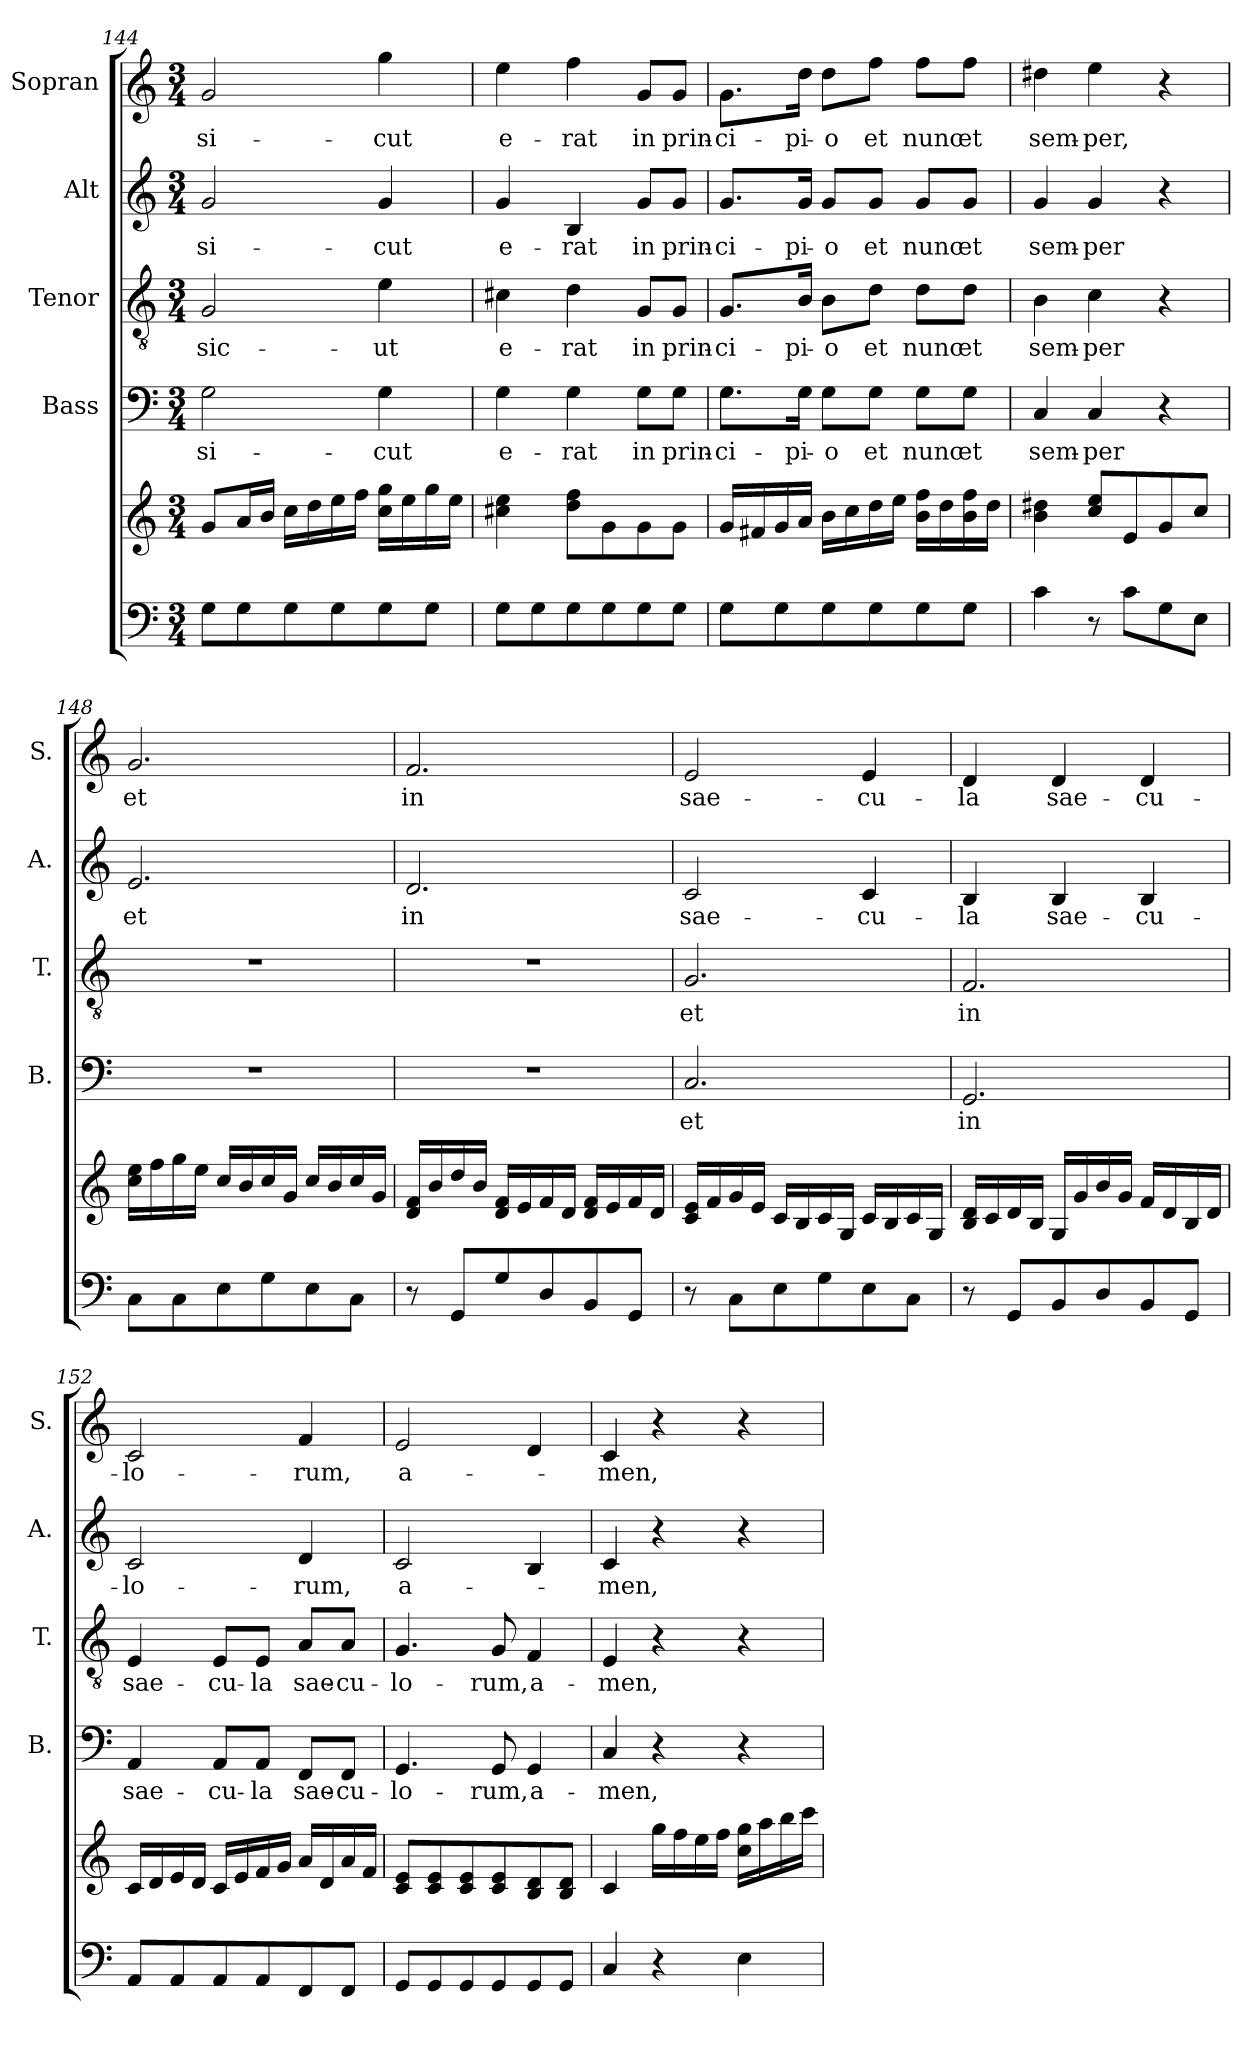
**kern	**kern	**kern	**text	**kern	**text	**kern	**text	**kern	**text
*part5	*part5	*part4	*part4	*part3	*part3	*part2	*part2	*part1	*part1
*staff6	*staff5	*staff4	*staff4	*staff3	*staff3	*staff2	*staff2	*staff1	*staff1
*	*	*I"Bass	*	*I"Tenor	*	*I"Alt	*	*I"Sopran	*
*	*	*I'B.	*	*I'T.	*	*I'A.	*	*I'S.	*
!!LO:LB:g=z
*clefF4	*clefG2	*clefF4	*	*clefGv2	*	*clefG2	*	*clefG2	*
*k[]	*k[]	*k[]	*	*k[]	*	*k[]	*	*k[]	*
*C:	*C:	*C:	*	*C:	*	*C:	*	*C:	*
*M3/4	*M3/4	*M3/4	*	*M3/4	*	*M3/4	*	*M3/4	*
=144	=144	=144	=144	=144	=144	=144	=144	=144	=144
!	!	!	!LO:LY:b	!	!LO:LY:b	!	!LO:LY:b	!	!LO:LY:b
8G\L	8g/L	2G\	si-	2G/	sic-	2g/	si-	2g/	si-
8G\	16a/L	.	.	.	.	.	.	.	.
.	16b/JJ	.	.	.	.	.	.	.	.
8G\	16cc\LL	.	.	.	.	.	.	.	.
.	16dd\	.	.	.	.	.	.	.	.
8G\	16ee\	.	.	.	.	.	.	.	.
.	16ff\JJ	.	.	.	.	.	.	.	.
!	!	!	!LO:LY:b	!	!LO:LY:b	!	!LO:LY:b	!	!LO:LY:b
8G\	16cc\ 16gg\LL	4G\	-cut	4e\	-ut	4g/	-cut	4gg\	-cut
.	16ee\	.	.	.	.	.	.	.	.
8G\J	16gg\	.	.	.	.	.	.	.	.
.	16ee\JJ	.	.	.	.	.	.	.	.
=145	=145	=145	=145	=145	=145	=145	=145	=145	=145
!	!	!	!LO:LY:b	!	!LO:LY:b	!	!LO:LY:b	!	!LO:LY:b
8G\L	4cc#X\ 4ee\	4G\	e-	4c#X\	e-	4g/	e-	4ee\	e-
8G\	.	.	.	.	.	.	.	.	.
!	!	!	!LO:LY:b	!	!LO:LY:b	!	!LO:LY:b	!	!LO:LY:b
8G\	8dd\ 8ff\L	4G\	-rat	4d\	-rat	4B/	-rat	4ff\	-rat
8G\	8g\	.	.	.	.	.	.	.	.
!	!	!	!LO:LY:b	!	!LO:LY:b	!	!LO:LY:b	!	!LO:LY:b
8G\	8g\	8G\L	in	8G/L	in	8g/L	in	8g/L	in
!	!	!	!LO:LY:b	!	!LO:LY:b	!	!LO:LY:b	!	!LO:LY:b
8G\J	8g\J	8G\J	prin-	8G/J	prin-	8g/J	prin-	8g/J	prin-
=146	=146	=146	=146	=146	=146	=146	=146	=146	=146
!	!	!	!LO:LY:b	!	!LO:LY:b	!	!LO:LY:b	!	!LO:LY:b
8G\L	16g/LL	8.G\L	-ci-	8.G/L	-ci-	8.g/L	-ci-	8.g\L	-ci-
.	16f#X/	.	.	.	.	.	.	.	.
8G\	16g/	.	.	.	.	.	.	.	.
!	!	!	!LO:LY:b	!	!LO:LY:b	!	!LO:LY:b	!	!LO:LY:b
.	16a/JJ	16G\Jk	-pi-	16B/Jk	-pi-	16g/Jk	-pi-	16dd\Jk	-pi-
!	!	!	!LO:LY:b	!	!LO:LY:b	!	!LO:LY:b	!	!LO:LY:b
8G\	16b\LL	8G\L	-o	8B\L	-o	8g/L	-o	8dd\L	-o
.	16cc\	.	.	.	.	.	.	.	.
!	!	!	!LO:LY:b	!	!LO:LY:b	!	!LO:LY:b	!	!LO:LY:b
8G\	16dd\	8G\J	et	8d\J	et	8g/J	et	8ff\J	et
.	16ee\JJ	.	.	.	.	.	.	.	.
!	!	!	!LO:LY:b	!	!LO:LY:b	!	!LO:LY:b	!	!LO:LY:b
8G\	16b\ 16ff\LL	8G\L	nunc	8d\L	nunc	8g/L	nunc	8ff\L	nunc
.	16dd\	.	.	.	.	.	.	.	.
!	!	!	!LO:LY:b	!	!LO:LY:b	!	!LO:LY:b	!	!LO:LY:b
8G\J	16b\ 16ff\	8G\J	et	8d\J	et	8g/J	et	8ff\J	et
.	16dd\JJ	.	.	.	.	.	.	.	.
=147	=147	=147	=147	=147	=147	=147	=147	=147	=147
!	!	!	!LO:LY:b	!	!LO:LY:b	!	!LO:LY:b	!	!LO:LY:b
4c\	4b\ 4dd#X\	4C/	sem-	4B\	sem-	4g/	sem-	4dd#X\	sem-
!	!	!	!LO:LY:b	!	!LO:LY:b	!	!LO:LY:b	!	!LO:LY:b
8r	8cc/ 8ee/L	4C/	-per	4c\	-per	4g/	-per	4ee\	-per,
8c\L	8e/	.	.	.	.	.	.	.	.
8G\	8g/	4r	.	4r	.	4r	.	4r	.
8E\J	8cc/J	.	.	.	.	.	.	.	.
=148	=148	=148	=148	=148	=148	=148	=148	=148	=148
!	!	!	!	!	!	!	!LO:LY:b	!	!LO:LY:b
8C\L	16cc\ 16ee\LL	2.r	.	2.r	.	2.e/	et	2.g/	et
.	16ff\	.	.	.	.	.	.	.	.
8C\	16gg\	.	.	.	.	.	.	.	.
.	16ee\JJ	.	.	.	.	.	.	.	.
8E\	16cc/LL	.	.	.	.	.	.	.	.
.	16b/	.	.	.	.	.	.	.	.
8G\	16cc/	.	.	.	.	.	.	.	.
.	16g/JJ	.	.	.	.	.	.	.	.
8E\	16cc/LL	.	.	.	.	.	.	.	.
.	16b/	.	.	.	.	.	.	.	.
8C\J	16cc/	.	.	.	.	.	.	.	.
.	16g/JJ	.	.	.	.	.	.	.	.
!!LO:PB:g=z
=149	=149	=149	=149	=149	=149	=149	=149	=149	=149
!	!	!	!	!	!	!	!LO:LY:b	!	!LO:LY:b
8r	16d/ 16f/LL	2.r	.	2.r	.	2.d/	in	2.f/	in
.	16b/	.	.	.	.	.	.	.	.
8GG/L	16dd/	.	.	.	.	.	.	.	.
.	16b/JJ	.	.	.	.	.	.	.	.
8G/	16d/ 16f/LL	.	.	.	.	.	.	.	.
.	16e/	.	.	.	.	.	.	.	.
8D/	16f/	.	.	.	.	.	.	.	.
.	16d/JJ	.	.	.	.	.	.	.	.
8BB/	16d/ 16f/LL	.	.	.	.	.	.	.	.
.	16e/	.	.	.	.	.	.	.	.
8GG/J	16f/	.	.	.	.	.	.	.	.
.	16d/JJ	.	.	.	.	.	.	.	.
=150	=150	=150	=150	=150	=150	=150	=150	=150	=150
!	!	!	!LO:LY:b	!	!LO:LY:b	!	!LO:LY:b	!	!LO:LY:b
8r	16c/ 16e/LL	2.C/	et	2.G/	et	2c/	sae-	2e/	sae-
.	16f/	.	.	.	.	.	.	.	.
8C\L	16g/	.	.	.	.	.	.	.	.
.	16e/JJ	.	.	.	.	.	.	.	.
8E\	16c/LL	.	.	.	.	.	.	.	.
.	16B/	.	.	.	.	.	.	.	.
8G\	16c/	.	.	.	.	.	.	.	.
.	16G/JJ	.	.	.	.	.	.	.	.
!	!	!	!	!	!	!	!LO:LY:b	!	!LO:LY:b
8E\	16c/LL	.	.	.	.	4c/	-cu-	4e/	-cu-
.	16B/	.	.	.	.	.	.	.	.
8C\J	16c/	.	.	.	.	.	.	.	.
.	16G/JJ	.	.	.	.	.	.	.	.
=151	=151	=151	=151	=151	=151	=151	=151	=151	=151
!	!	!	!LO:LY:b	!	!LO:LY:b	!	!LO:LY:b	!	!LO:LY:b
8r	16B/ 16d/LL	2.GG/	in	2.F/	in	4B/	-la	4d/	-la
.	16c/	.	.	.	.	.	.	.	.
8GG/L	16d/	.	.	.	.	.	.	.	.
.	16B/JJ	.	.	.	.	.	.	.	.
!	!	!	!	!	!	!	!LO:LY:b	!	!LO:LY:b
8BB/	16G/LL	.	.	.	.	4B/	sae-	4d/	sae-
.	16g/	.	.	.	.	.	.	.	.
8D/	16b/	.	.	.	.	.	.	.	.
.	16g/JJ	.	.	.	.	.	.	.	.
!	!	!	!	!	!	!	!LO:LY:b	!	!LO:LY:b
8BB/	16f/LL	.	.	.	.	4B/	-cu-	4d/	-cu-
.	16d/	.	.	.	.	.	.	.	.
8GG/J	16B/	.	.	.	.	.	.	.	.
.	16d/JJ	.	.	.	.	.	.	.	.
=152	=152	=152	=152	=152	=152	=152	=152	=152	=152
!	!	!	!LO:LY:b	!	!LO:LY:b	!	!LO:LY:b	!	!LO:LY:b
8AA/L	16c/LL	4AA/	sae-	4E/	sae-	2c/	-lo-	2c/	-lo-
.	16d/	.	.	.	.	.	.	.	.
8AA/	16e/	.	.	.	.	.	.	.	.
.	16d/JJ	.	.	.	.	.	.	.	.
!	!	!	!LO:LY:b	!	!LO:LY:b	!	!	!	!
8AA/	16c/LL	8AA/L	-cu-	8E/L	-cu-	.	.	.	.
.	16e/	.	.	.	.	.	.	.	.
!	!	!	!LO:LY:b	!	!LO:LY:b	!	!	!	!
8AA/	16f/	8AA/J	-la	8E/J	-la	.	.	.	.
.	16g/JJ	.	.	.	.	.	.	.	.
!	!	!	!LO:LY:b	!	!LO:LY:b	!	!LO:LY:b	!	!LO:LY:b
8FF/	16a/LL	8FF/L	sae-	8A/L	sae-	4d/	-rum,	4f/	-rum,
.	16d/	.	.	.	.	.	.	.	.
!	!	!	!LO:LY:b	!	!LO:LY:b	!	!	!	!
8FF/J	16a/	8FF/J	-cu-	8A/J	-cu-	.	.	.	.
.	16f/JJ	.	.	.	.	.	.	.	.
!!LO:LB:g=z
=153	=153	=153	=153	=153	=153	=153	=153	=153	=153
!	!	!	!LO:LY:b	!	!LO:LY:b	!	!LO:LY:b	!	!LO:LY:b
8GG/L	8c/ 8e/L	4.GG/	-lo-	4.G/	-lo-	2c/	a-	2e/	a-
8GG/	8c/ 8e/	.	.	.	.	.	.	.	.
8GG/	8c/ 8e/	.	.	.	.	.	.	.	.
!	!	!	!LO:LY:b	!	!LO:LY:b	!	!	!	!
8GG/	8c/ 8e/	8GG/	-rum,	8G/	-rum,	.	.	.	.
!	!	!	!LO:LY:b	!	!LO:LY:b	!	!	!	!
8GG/	8B/ 8d/	4GG/	a-	4F/	a-	4B/	.	4d/	.
8GG/J	8B/ 8d/J	.	.	.	.	.	.	.	.
=154	=154	=154	=154	=154	=154	=154	=154	=154	=154
!	!	!	!LO:LY:b	!	!LO:LY:b	!	!LO:LY:b	!	!LO:LY:b
4C/	4c/	4C/	-men,	4E/	-men,	4c/	-men,	4c/	-men,
4r	16gg\LL	4r	.	4r	.	4r	.	4r	.
.	16ff\	.	.	.	.	.	.	.	.
.	16ee\	.	.	.	.	.	.	.	.
.	16ff\JJ	.	.	.	.	.	.	.	.
4E\	16cc\ 16gg\LL	4r	.	4r	.	4r	.	4r	.
.	16aa\	.	.	.	.	.	.	.	.
.	16bb\	.	.	.	.	.	.	.	.
.	16ccc\JJ	.	.	.	.	.	.	.	.
=	=	=	=	=	=	=	=	=	=
*-	*-	*-	*-	*-	*-	*-	*-	*-	*-
